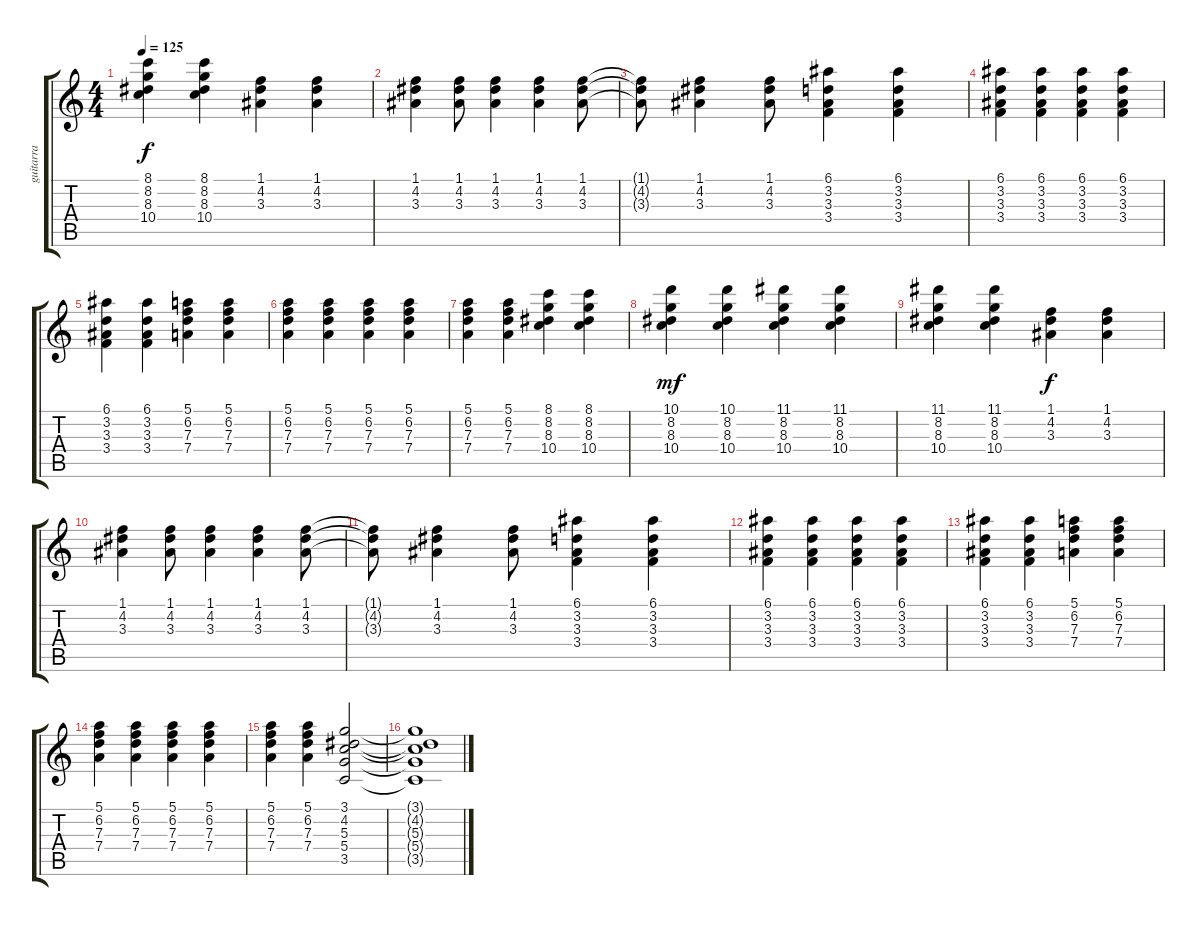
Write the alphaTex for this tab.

\track ("guitarra" "guitarra") {instrument distortionguitar}
\staff {score tabs}
\tuning (E4 B3 G3 D3 A2 E2) {hide}
\ts (4 4)
\tempo 125
\clef g2
\ks c
(8.1 8.2 8.3 10.4).4{dy f} (8.1 8.2 8.3 10.4).4 (1.1 4.2 3.3).4 (1.1 4.2 3.3).4 |
(1.1 4.2 3.3).4 (1.1 4.2 3.3).8 (1.1 4.2 3.3).4 (1.1 4.2 3.3).4 (1.1 4.2 3.3).8 |
(1.1{t} 4.2{t} 3.3{t}).8 (1.1 4.2 3.3).4 (1.1 4.2 3.3).8 (6.1 3.2 3.3 3.4).4 (6.1 3.2 3.3 3.4).4 |
(6.1 3.2 3.3 3.4).4 (6.1 3.2 3.3 3.4).4 (6.1 3.2 3.3 3.4).4 (6.1 3.2 3.3 3.4).4 |
(6.1 3.2 3.3 3.4).4 (6.1 3.2 3.3 3.4).4 (5.1 6.2 7.3 7.4).4 (5.1 6.2 7.3 7.4).4 |
(5.1 6.2 7.3 7.4).4 (5.1 6.2 7.3 7.4).4 (5.1 6.2 7.3 7.4).4 (5.1 6.2 7.3 7.4).4 |
(5.1 6.2 7.3 7.4).4 (5.1 6.2 7.3 7.4).4 (8.1 8.2 8.3 10.4).4 (8.1 8.2 8.3 10.4).4 |
(10.1 8.2 8.3 10.4).4{dy mf} (10.1 8.2 8.3 10.4).4 (11.1 8.2 8.3 10.4).4 (11.1 8.2 8.3 10.4).4 |
(11.1 8.2 8.3 10.4).4 (11.1 8.2 8.3 10.4).4 (1.1 4.2 3.3).4{dy f} (1.1 4.2 3.3).4 |
(1.1 4.2 3.3).4 (1.1 4.2 3.3).8 (1.1 4.2 3.3).4 (1.1 4.2 3.3).4 (1.1 4.2 3.3).8 |
(1.1{t} 4.2{t} 3.3{t}).8 (1.1 4.2 3.3).4 (1.1 4.2 3.3).8 (6.1 3.2 3.3 3.4).4 (6.1 3.2 3.3 3.4).4 |
(6.1 3.2 3.3 3.4).4 (6.1 3.2 3.3 3.4).4 (6.1 3.2 3.3 3.4).4 (6.1 3.2 3.3 3.4).4 |
(6.1 3.2 3.3 3.4).4 (6.1 3.2 3.3 3.4).4 (5.1 6.2 7.3 7.4).4 (5.1 6.2 7.3 7.4).4 |
(5.1 6.2 7.3 7.4).4 (5.1 6.2 7.3 7.4).4 (5.1 6.2 7.3 7.4).4 (5.1 6.2 7.3 7.4).4 |
(5.1 6.2 7.3 7.4).4 (5.1 6.2 7.3 7.4).4 (3.1 4.2 5.3 5.4 3.5).2{volume 0} |
(3.1{t} 4.2{t} 5.3{t} 5.4{t} 3.5{t}).1
